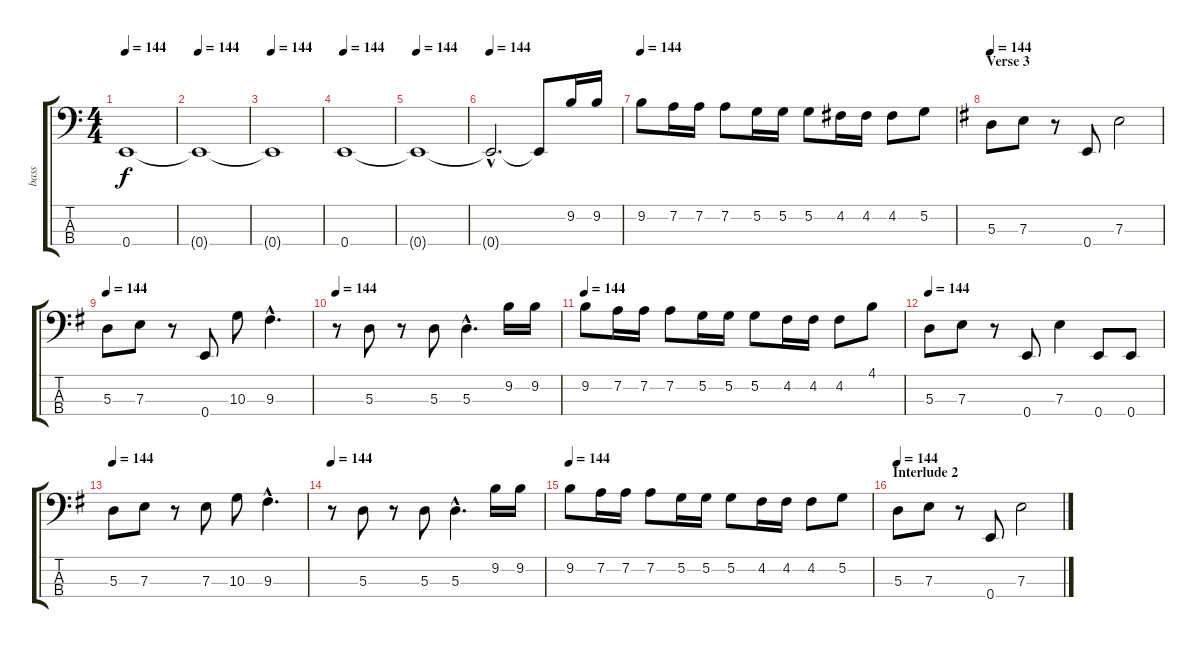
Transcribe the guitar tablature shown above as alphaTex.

\track ("bass" "bass") {instrument electricbassfinger}
\staff {score tabs}
\tuning (G2 D2 A1 E1) {hide}
\ts (4 4)
\tempo 144
\clef f4
\ks c
0.4{t}.1{dy f} |
\tempo 144
0.4{t}.1 |
\tempo 144
0.4{t}.1 |
\tempo 144
0.4.1 |
\tempo 144
0.4{t}.1 |
\tempo 144
0.4{hac t}.2{d} 0.4{t}.8 9.2.16 9.2.16 |
\tempo 144
9.2.8 7.2.16 7.2.16 7.2.8 5.2.16 5.2.16 5.2.8 4.2.16 4.2.16 4.2.8 5.2.8 |
\section ("" "Verse 3")
\tempo 144
\ks eminor
5.3.8 7.3.8 r.8 0.4.8 7.3.2 |
\tempo 144
5.3.8 7.3.8 r.8 0.4.8 10.3.8 9.3{hac}.4{d} |
\tempo 144
r.8 5.3.8 r.8 5.3.8 5.3{hac}.4{d} 9.2.16 9.2.16 |
\tempo 144
9.2.8 7.2.16 7.2.16 7.2.8 5.2.16 5.2.16 5.2.8 4.2.16 4.2.16 4.2.8 4.1.8 |
\tempo 144
5.3.8 7.3.8 r.8 0.4.8 7.3.4 0.4.8 0.4.8 |
\tempo 144
5.3.8 7.3.8 r.8 7.3.8 10.3.8 9.3{hac}.4{d} |
\tempo 144
r.8 5.3.8 r.8 5.3.8 5.3{hac}.4{d} 9.2.16 9.2.16 |
\tempo 144
9.2.8 7.2.16 7.2.16 7.2.8 5.2.16 5.2.16 5.2.8 4.2.16 4.2.16 4.2.8 5.2.8 |
\section ("" "Interlude 2")
\tempo 144
5.3.8 7.3.8 r.8 0.4.8 7.3.2
